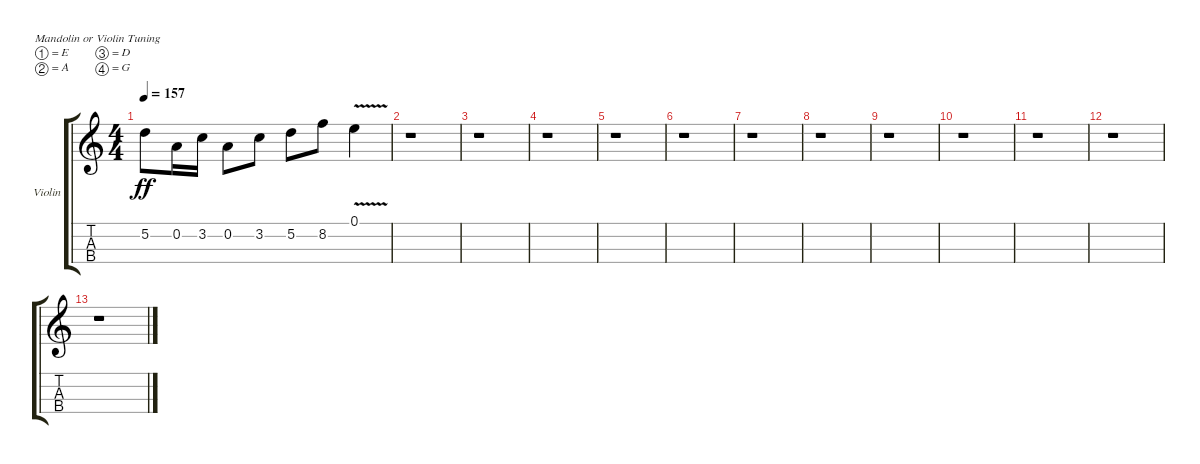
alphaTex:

\defaultSystemsLayout 4
\bracketExtendMode groupsimilarinstruments
\firstSystemTrackNameOrientation horizontal
\otherSystemsTrackNameOrientation horizontal
\track ("Violin 2 - Wendy" "Violin") {instrument violin}
\staff {score tabs}
\tuning (E5 A4 D4 G3)
\ts (4 4)
\tempo 157
\clef g2
\ks c
5.2.8{dy ff} 0.2.16 3.2.16 0.2.8 3.2.8 5.2.8 8.2.8 0.1{v}.4 |
r.1 |
r.1 |
r.1 |
r.1 |
r.1 |
r.1 |
r.1 |
r.1 |
r.1 |
r.1 |
r.1 |
r.1
